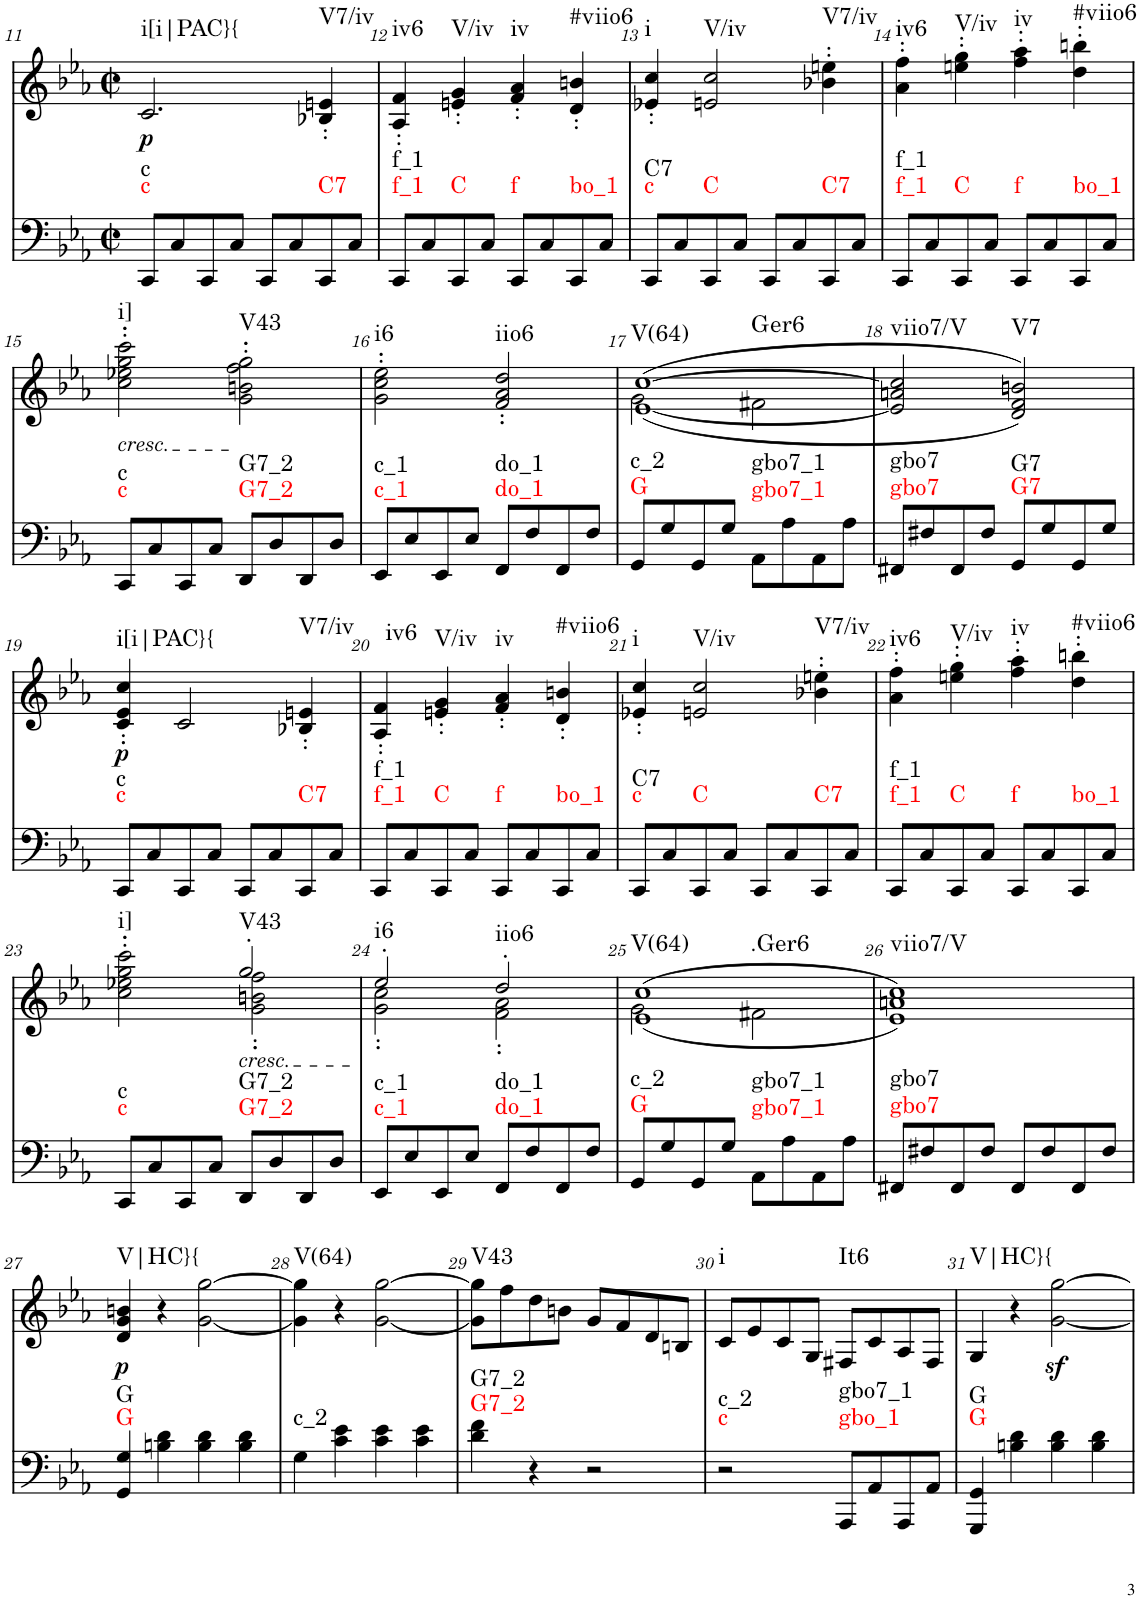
**kern	**kern	**text	**dynam	**harte
*part2	*part1	*part1	*part1	*part1
*staff2	*staff1	*staff1	*staff1	*
*I"piano	*I"piano	*	*	*
*I'Pno	*I'Pno	*	*	*
!!LO:PB:g=z
*clefF4	*clefG2	*	*	*
*k[b-e-a-]	*k[b-e-a-]	*	*	*
*c:	*c:	*	*	*
*M2/2	*M2/2	*	*	*
*met(c|)	*met(c|)	*	*	*
=11	=11	=11	=11	=11
!	!	!LO:LY:b	!LO:DY:b	!LO:H:kt=i[i|PAC}{
8CC/L	2.c/	p	p	N
8C/	.	.	.	.
8CC/	.	.	.	.
8C/J	.	.	.	.
8CC/L	.	.	.	.
8C/	.	.	.	.
!	!	!	!	!LO:H:kt=V7/iv
8CC/	4B-X/' 4en/'	.	.	N
8C/J	.	.	.	.
=12	=12	=12	=12	=12
!	!	!	!	!LO:H:kt=iv6
8CC/L	4A-/' 4f/'	.	.	N
8C/	.	.	.	.
!	!	!	!	!LO:H:kt=V/iv
8CC/	4en/' 4g/'	.	.	N
8C/J	.	.	.	.
!	!	!	!	!LO:H:kt=iv
8CC/L	4f/' 4a-/'	.	.	N
8C/	.	.	.	.
!	!	!	!	!LO:H:kt=#viio6
8CC/	4d/' 4bn/'	.	.	N
8C/J	.	.	.	.
=13	=13	=13	=13	=13
!	!	!	!	!LO:H:kt=i
8CC/L	4e-X/' 4cc/'	.	.	N
8C/	.	.	.	.
!	!	!	!	!LO:H:kt=V/iv
8CC/	2en/ 2cc/	.	.	N
8C/J	.	.	.	.
8CC/L	.	.	.	.
8C/	.	.	.	.
!	!	!	!	!LO:H:kt=V7/iv
8CC/	4b-X\' 4een\'	.	.	N
8C/J	.	.	.	.
=14	=14	=14	=14	=14
!	!	!	!	!LO:H:kt=iv6
8CC/L	4a-\' 4ff\'	.	.	N
8C/	.	.	.	.
!	!	!	!	!LO:H:kt=V/iv
8CC/	4een\' 4gg\'	.	.	N
8C/J	.	.	.	.
!	!	!	!	!LO:H:kt=iv
8CC/L	4ff\' 4aa-\'	.	.	N
8C/	.	.	.	.
!	!	!	!	!LO:H:kt=#viio6
8CC/	4dd\' 4bbn\'	.	.	N
8C/J	.	.	.	.
!!LO:LB:g=z
=15	=15	=15	=15	=15
!	!LO:TX:b:i:t=cresc.	!	!	!
!	!	!LO:LY:b	!	!LO:H:kt=i]
8CC/L	2cc\' 2ee-X\' 2gg\' 2ccc\'	<	.	N
8C/	.	.	.	.
8CC/	.	.	.	.
8C/J	.	.	.	.
!	!	!	!	!LO:H:kt=V43
8DD/L	2g\' 2bn\' 2ff\' 2gg\'	.	.	N
8D/	.	.	.	.
8DD/	.	.	.	.
8D/J	.	.	.	.
=16	=16	=16	=16	=16
!	!	!	!	!LO:H:kt=i6
8EE-/L	2g\' 2cc\' 2ee-\'	.	.	N
8E-/	.	.	.	.
8EE-/	.	.	.	.
8E-/J	.	.	.	.
!	!	!	!	!LO:H:kt=iio6
8FF/L	2f/' 2a-/' 2dd/'	.	.	N
8F/	.	.	.	.
8FF/	.	.	.	.
8F/J	.	.	.	.
=17	=17	=17	=17	=17
*	*^	*	*	*
!	!	!	!	!	!LO:H:kt=V(64)
8GG/L	(<([<1e- [1cc	2g\	.	.	N
8G/	.	.	.	.	.
8GG/	.	.	.	.	.
8G/J	.	.	.	.	.
!	!	!	!	!	!LO:H:kt=er
8AA-\L	.	2f#X\	.	.	.
8A-\	.	.	.	.	.
8AA-\	.	.	.	.	.
8A-\J	.	.	.	.	.
*	*v	*v	*	*	*
=18	=18	=18	=18	=18
!	!	!	!	!LO:H:kt=viio7/V
8FF#X/L	2e-/] 2an/ 2cc/]	.	.	N
8F#X/	.	.	.	.
8FF#/	.	.	.	.
8F#/J	.	.	.	.
!	!	!	!	!LO:H:kt=V7
8GG/L	2d/ 2f/ 2bn/))	.	.	N
8G/	.	.	.	.
8GG/	.	.	.	.
8G/J	.	.	.	.
!!LO:LB:g=z
=19	=19	=19	=19	=19
!	!	!LO:LY:b	!LO:DY:b	!LO:H:kt=i[i|PAC}{
8CC/L	4c/' 4e-/' 4cc/'	p	p	N
8C/	.	.	.	.
8CC/	2c/	.	.	.
8C/J	.	.	.	.
8CC/L	.	.	.	.
8C/	.	.	.	.
!	!	!	!	!LO:H:kt=V7/iv
8CC/	4B-X/' 4en/'	.	.	N
8C/J	.	.	.	.
=20	=20	=20	=20	=20
!	!	!	!	!LO:H:kt=iv6
8CC/L	4A-/' 4f/'	.	.	N
8C/	.	.	.	.
!	!	!	!	!LO:H:kt=V/iv
8CC/	4en/' 4g/'	.	.	N
8C/J	.	.	.	.
!	!	!	!	!LO:H:kt=iv
8CC/L	4f/' 4a-/'	.	.	N
8C/	.	.	.	.
!	!	!	!	!LO:H:kt=#viio6
8CC/	4d/' 4bn/'	.	.	N
8C/J	.	.	.	.
=21	=21	=21	=21	=21
!	!	!	!	!LO:H:kt=i
8CC/L	4e-X/' 4cc/'	.	.	N
8C/	.	.	.	.
!	!	!	!	!LO:H:kt=V/iv
8CC/	2en/ 2cc/	.	.	N
8C/J	.	.	.	.
8CC/L	.	.	.	.
8C/	.	.	.	.
!	!	!	!	!LO:H:kt=V7/iv
8CC/	4b-X\' 4een\'	.	.	N
8C/J	.	.	.	.
=22	=22	=22	=22	=22
!	!	!	!	!LO:H:kt=iv6
8CC/L	4a-\' 4ff\'	.	.	N
8C/	.	.	.	.
!	!	!	!	!LO:H:kt=V/iv
8CC/	4een\' 4gg\'	.	.	N
8C/J	.	.	.	.
!	!	!	!	!LO:H:kt=iv
8CC/L	4ff\' 4aa-\'	.	.	N
8C/	.	.	.	.
!	!	!	!	!LO:H:kt=#viio6
8CC/	4dd\' 4bbn\'	.	.	N
8C/J	.	.	.	.
!!LO:LB:g=z
=23	=23	=23	=23	=23
!	!	!LO:LY:b	!	!LO:H:kt=i]
*	*^	*	*	*
8CC/L	2cc\' 2ee-X\' 2gg\' 2ccc\'	2ryy	<	.	N
8C/	.	.	.	.	.
8CC/	.	.	.	.	.
8C/J	.	.	.	.	.
!	!LO:TX:b:i:t=cresc.	!	!	!	!LO:H:kt=V43
8DD/L	2g\' 2bn\' 2ff\'	2gg'/	.	.	N
8D/	.	.	.	.	.
8DD/	.	.	.	.	.
8D/J	.	.	.	.	.
=24	=24	=24	=24	=24	=24
!	!	!	!	!	!LO:H:kt=i6
8EE-/L	2g\' 2cc\'	2ee-'/	.	.	N
8E-/	.	.	.	.	.
8EE-/	.	.	.	.	.
8E-/J	.	.	.	.	.
!	!	!	!	!	!LO:H:kt=iio6
8FF/L	2f\' 2a-\'	2dd'/	.	.	N
8F/	.	.	.	.	.
8FF/	.	.	.	.	.
8F/J	.	.	.	.	.
=25	=25	=25	=25	=25	=25
!	!	!	!	!	!LO:H:n=1:kt=V(64)
!	!	!	!	!	!LO:H:n=2:kt=.Ger6
8GG/L	(<(1e- 1cc	2g\	.	.	N N
8G/	.	.	.	.	.
8GG/	.	.	.	.	.
8G/J	.	.	.	.	.
8AA-\L	.	2f#X\	.	.	.
8A-\	.	.	.	.	.
8AA-\	.	.	.	.	.
8A-\J	.	.	.	.	.
*	*v	*v	*	*	*
=26	=26	=26	=26	=26
!	!	!	!	!LO:H:kt=viio7/V
8FF#X/L	1e- 1an 1cc))	.	.	N
8F#X/	.	.	.	.
8FF#/	.	.	.	.
8F#/J	.	.	.	.
8FF#/L	.	.	.	.
8F#/	.	.	.	.
8FF#/	.	.	.	.
8F#/J	.	.	.	.
!!LO:LB:g=z
=27	=27	=27	=27	=27
!	!	!LO:LY:b	!LO:DY:b	!LO:H:kt=V|HC}{
4GG/ 4G/	4d/ 4g/ 4bn/	p	p	N
4Bn\ 4d\	4r	.	.	.
4B\ 4d\	[2g\ [2gg\	.	.	.
4B\ 4d\	.	.	.	.
=28	=28	=28	=28	=28
!	!	!	!	!LO:H:kt=V(64)
4G\	4g\] 4gg\]	.	.	N
4c\ 4e-\	4r	.	.	.
4c\ 4e-\	[2g\ [2gg\	.	.	.
4c\ 4e-\	.	.	.	.
=29	=29	=29	=29	=29
!	!	!	!	!LO:H:kt=V43
4d\ 4f\	8g\] 8gg\]L	.	.	N
.	8ff\	.	.	.
4r	8dd\	.	.	.
.	8bn\J	.	.	.
2r	8g/L	.	.	.
.	8f/	.	.	.
.	8d/	.	.	.
.	8Bn/J	.	.	.
=30	=30	=30	=30	=30
!	!	!	!	!LO:H:kt=i
2r	8c/L	.	.	N
.	8e-/	.	.	.
.	8c/	.	.	.
.	8G/J	.	.	.
!	!	!	!	!LO:H:kt=It6
8AAA-/L	8F#X/L	.	.	N
8AA-/	8c/	.	.	.
8AAA-/	8A-/	.	.	.
8AA-/J	8F#/J	.	.	.
=31	=31	=31	=31	=31
!	!	!	!	!LO:H:kt=V|HC}{
4GGG/ 4GG/	4G/	.	.	N
4Bn\ 4d\	4r	.	.	.
4B\ 4d\	[2g\z< [2gg\z<	.	.	.
4B\ 4d\	.	.	.	.
=	=	=	=	=
*-	*-	*-	*-	*-
